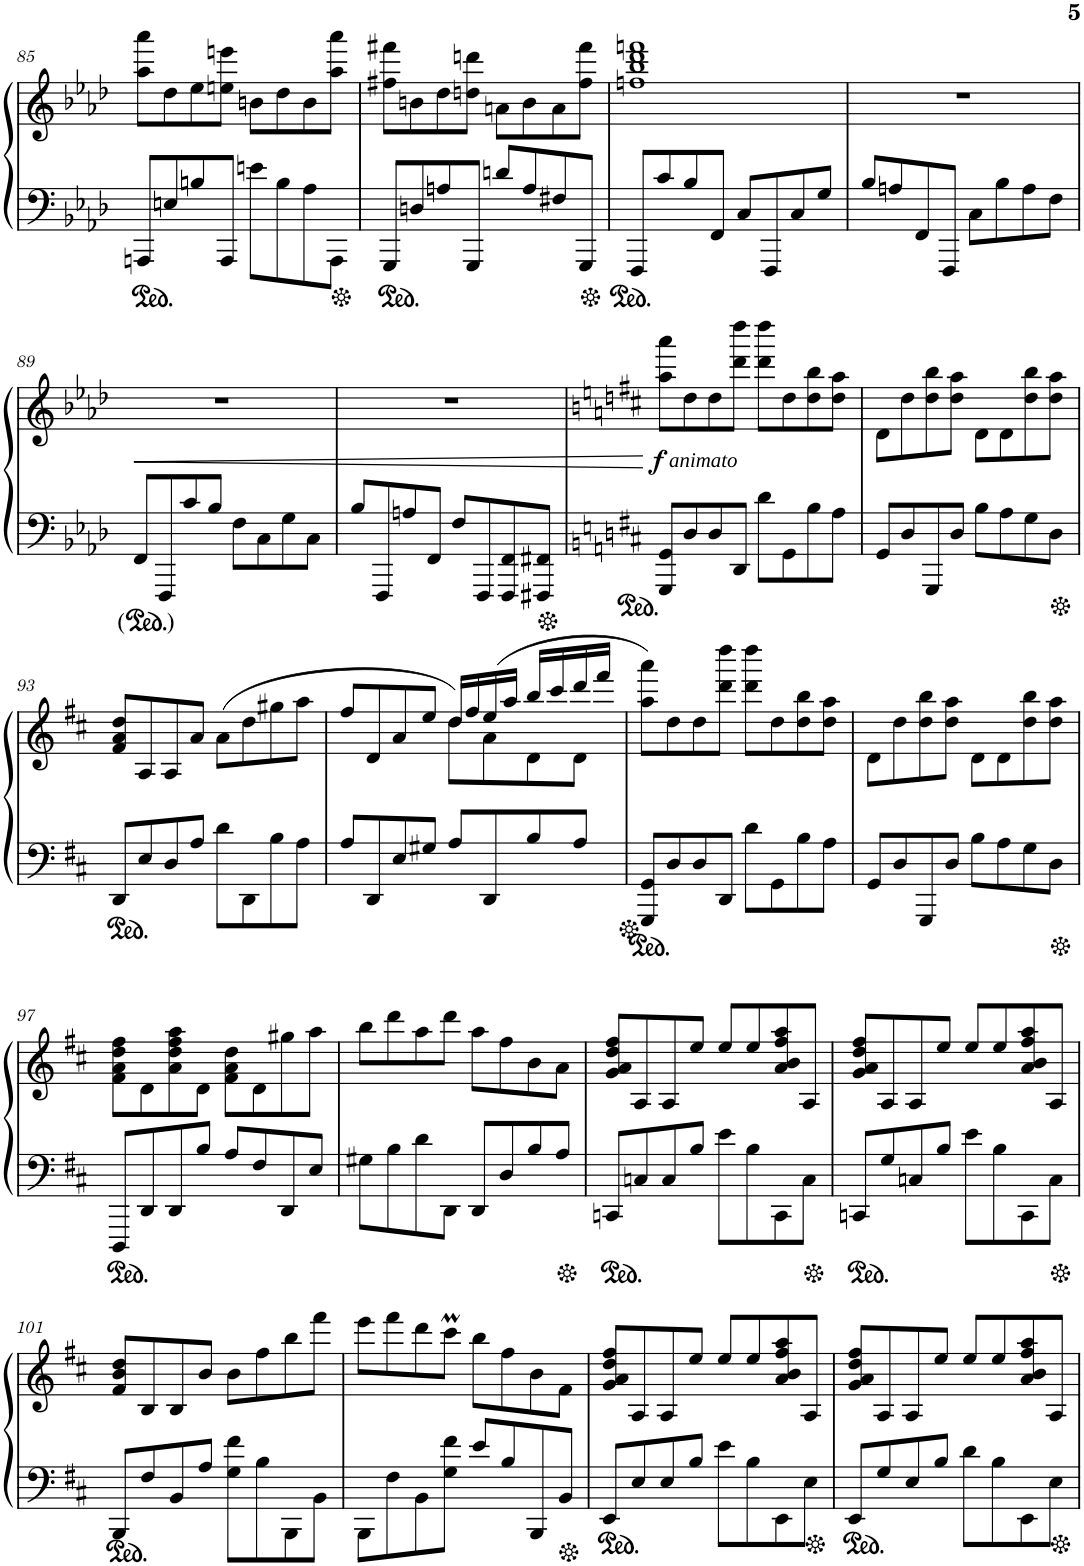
**kern	**kern	**dynam
*part1	*part1	*part1
*staff2	*staff1	*staff1/2
*I"Piano	*	*
*I'Pno.	*	*
!!LO:PB:g=z
*clefF4	*clefG2	*
*k[b-e-a-d-]	*k[b-e-a-d-]	*
*M4/4	*M4/4	*
=85	=85	=85
8AAAn/L	8aa-\ 8aaa-\L	.
8En/	8dd-\	.
8Bn/	8ee-\	.
8AAA/J	8een\ 8eeen\J	.
8en\L	8bn\L	.
8B\	8dd-\	.
8A-\	8b\	.
8AAA\J	8aa-\ 8aaa-\J	.
=86	=86	=86
8GGG/L	8ff#X\ 8fff#X\L	.
8Dn/	8bn\	.
8An/	8dd-\	.
8GGG/J	8ddn\ 8dddn\J	.
8dn/L	8an\L	.
8A/	8b\	.
8F#X/	8a\	.
8GGG/J	8ff#\ 8fff#\J	.
=87	=87	=87
8FFF/L	1ffn 1bb- 1ddd- 1fffn	.
8c/	.	.
8B-/	.	.
8FF/J	.	.
8C/L	.	.
8FFF/	.	.
8C/	.	.
8G/J	.	.
=88	=88	=88
8B-/L	1r	.
8An/	.	.
8FF/	.	.
8FFF/J	.	.
8C\L	.	.
8B-\	.	.
8A\	.	.
8F\J	.	.
!!LO:LB:g=z
=89	=89	=89
!	!	!LO:HP:b
8FF/L	1r	<
8FFF/	.	.
8c/	.	.
8B-/J	.	.
8F\L	.	.
8C\	.	.
8G\	.	.
8C\J	.	.
=90	=90	=90
8B-/L	1r	.
8FFF/	.	.
8An/	.	.
8FF/J	.	.
8F/L	.	.
8FFF/	.	.
8FFF/ 8FF/	.	.
8FFF#X/ 8FF#X/J	.	.
.	.	[
=91	=91	=91
*k[f#c#]	*k[f#c#]	*
!	!LO:TX:b:i:t=animato	!
!	!	!LO:DY:b
8GGG/ 8GG/L	8aa\ 8aaa\L	f
8D/	8dd\	.
8D/	8dd\	.
8DD/J	8ddd\ 8dddd\J	.
8d\L	8ddd\ 8dddd\L	.
8GG\	8dd\	.
8B\	8dd\ 8bb\	.
8A\J	8dd\ 8aa\J	.
=92	=92	=92
8GG/L	8d\L	.
8D/	8dd\	.
8GGG/	8dd\ 8bb\	.
8D/J	8dd\ 8aa\J	.
8B\L	8d\L	.
8A\	8d\	.
8G\	8dd\ 8bb\	.
8D\J	8dd\ 8aa\J	.
!!LO:LB:g=z
=93	=93	=93
8DD/L	8f#/ 8a/ 8dd/L	.
8E/	8A/	.
8D/	8A/	.
8A/J	8a/J	.
8d\L	(8a\L	.
8DD\	8dd\	.
8B\	8gg#X\	.
8A\J	8aa\J	.
=94	=94	=94
*	*^	*
8A/L	8ff#/L	2ryy	.
8DD/	8d/	.	.
8E/	8a/	.	.
8G#X/J	8ee/J	.	.
8A/L	16dd/LL)	8dd\L	.
.	16ff#/	.	.
8DD/	(16ee/	8a\	.
.	16aa/JJ	.	.
8B/	16bb/LL	8d\	.
.	16ccc#/	.	.
8A/J	16ddd/	8d\J	.
.	16fff#/JJ	.	.
*	*v	*v	*
=95	=95	=95
8GGG/ 8GG/L	8aa\ 8aaa\L)	.
8D/	8dd\	.
8D/	8dd\	.
8DD/J	8ddd\ 8dddd\J	.
8d\L	8ddd\ 8dddd\L	.
8GG\	8dd\	.
8B\	8dd\ 8bb\	.
8A\J	8dd\ 8aa\J	.
=96	=96	=96
8GG/L	8d\L	.
8D/	8dd\	.
8GGG/	8dd\ 8bb\	.
8D/J	8dd\ 8aa\J	.
8B\L	8d\L	.
8A\	8d\	.
8G\	8dd\ 8bb\	.
8D\J	8dd\ 8aa\J	.
!!LO:LB:g=z
=97	=97	=97
8DDD/L	8f#\ 8a\ 8dd\ 8ff#\L	.
8DD/	8d\	.
8DD/	8a\ 8dd\ 8ff#\ 8aa\	.
8B/J	8d\J	.
8A/L	8f#\ 8a\ 8dd\L	.
8F#/	8d\	.
8DD/	8gg#X\	.
8E/J	8aa\J	.
=98	=98	=98
8G#X\L	8bb\L	.
8B\	8ddd\	.
8d\	8aa\	.
8DD\J	8ddd\J	.
8DD/L	8aa\L	.
8D/	8ff#\	.
8B/	8b\	.
8A/J	8a\J	.
=99	=99	=99
8CCn/L	8g/ 8a/ 8dd/ 8ff#/L	.
8Cn/	8A/	.
8C/	8A/	.
8B/J	8ee/J	.
8e\L	8ee/L	.
8B\	8ee/	.
8CC\	8a/ 8b/ 8ff#/ 8aa/	.
8C\J	8A/J	.
=100	=100	=100
8CCn/L	8g/ 8a/ 8dd/ 8ff#/L	.
8G/	8A/	.
8Cn/	8A/	.
8B/J	8ee/J	.
8e\L	8ee/L	.
8B\	8ee/	.
8CC\	8a/ 8b/ 8ff#/ 8aa/	.
8C\J	8A/J	.
!!LO:LB:g=z
=101	=101	=101
8BBB/L	8f#/ 8b/ 8dd/L	.
8F#/	8B/	.
8BB/	8B/	.
8A/J	8b/J	.
8G\ 8f#\L	8b\L	.
8B\	8ff#\	.
8BBB\	8bb\	.
8BB\J	8fff#\J	.
=102	=102	=102
8BBB\L	8eee\L	.
8F#\	8fff#\	.
8BB\	8ddd\	.
8G\ 8f#\J	8ccc#m\J	.
8e/L	8bb\L	.
8B/	8ff#\	.
8BBB/	8b\	.
8BB/J	8f#\J	.
=103	=103	=103
8EE/L	8g/ 8a/ 8dd/ 8ff#/L	.
8E/	8A/	.
8E/	8A/	.
8B/J	8ee/J	.
8e\L	8ee/L	.
8B\	8ee/	.
8EE\	8a/ 8b/ 8ff#/ 8aa/	.
8E\J	8A/J	.
=104	=104	=104
8EE/L	8g/ 8a/ 8dd/ 8ff#/L	.
8G/	8A/	.
8E/	8A/	.
8B/J	8ee/J	.
8d\L	8ee/L	.
8B\	8ee/	.
8EE\	8a/ 8b/ 8ff#/ 8aa/	.
8E\J	8A/J	.
=	=	=
*-	*-	*-
